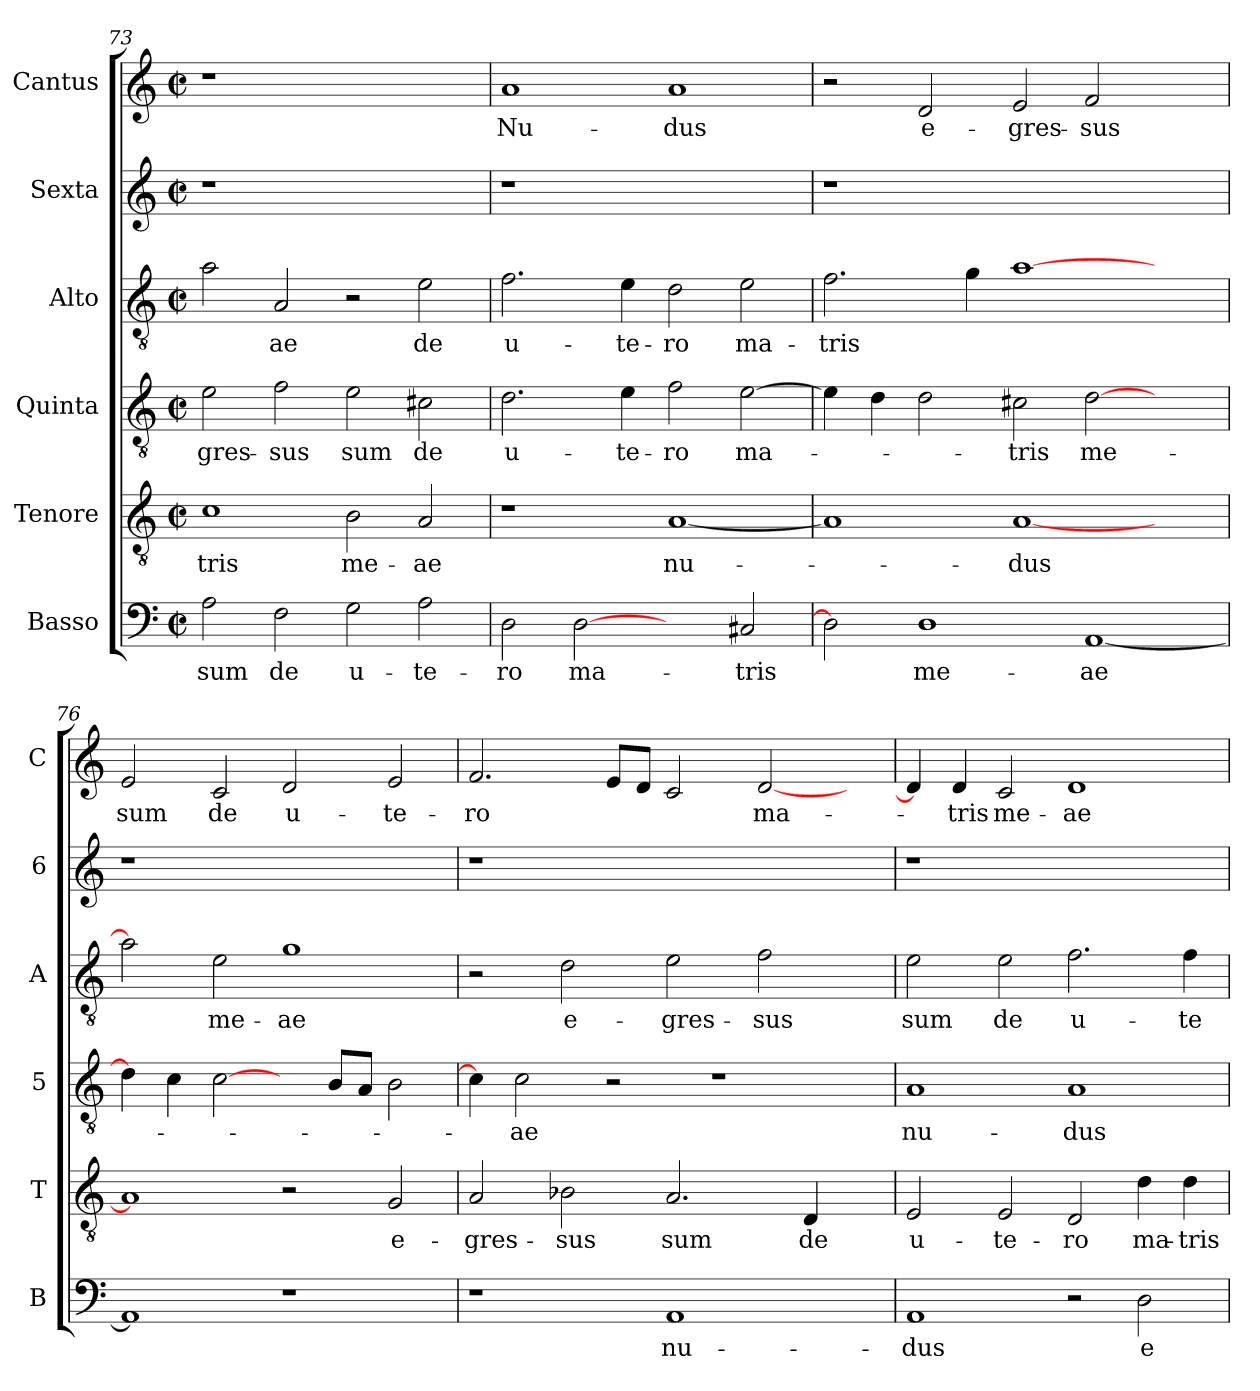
**kern	**text	**kern	**text	**kern	**text	**kern	**text	**kern	**kern	**text
*part6	*part6	*part5	*part5	*part4	*part4	*part3	*part3	*part2	*part1	*part1
*staff6	*staff6	*staff5	*staff5	*staff4	*staff4	*staff3	*staff3	*staff2	*staff1	*staff1
*I"Basso	*	*I"Tenore	*	*I"Quinta	*	*I"Alto	*	*I"Sexta	*I"Cantus	*
*I'B	*	*I'T	*	*I'5	*	*I'A	*	*I'6	*I'C	*
!!LO:LB:g=z
*clefF4	*	*clefGv2	*	*clefGv2	*	*clefGv2	*	*clefG2	*clefG2	*
*k[]	*	*k[]	*	*k[]	*	*k[]	*	*k[]	*k[]	*
*M2/2	*	*M2/2	*	*M2/2	*	*M2/2	*	*M2/2	*M2/2	*
*met(c|)	*	*met(c|)	*	*met(c|)	*	*met(c|)	*	*met(c|)	*met(c|)	*
=73	=73	=73	=73	=73	=73	=73	=73	=73	=73	=73
2A\	sum	1c	-tris	2e\	-gres-	2a\	.	1r	1r	.
2F\	de	.	.	2f\	-sus	2A/	-ae	.	.	.
2G\	u-	2B\	me-	2e\	sum	2r	.	1ryy	1ryy	.
2A\	-te-	2A/	-ae	2c#X\	de	2e\	de	.	.	.
=74	=74	=74	=74	=74	=74	=74	=74	=74	=74	=74
2D\	-ro	1r	.	2.d\	u-	2.f\	u-	1r	1a	Nu-
[2D	ma-	.	.	.	.	.	.	.	.	.
.	.	.	.	4e\	-te-	4e\	-te-	.	.	.
2ryy	.	[1A	nu-	2f\	-ro	2d\	-ro	1ryy	1a	-dus
2C#X/	-tris	.	.	[2e\	ma-	2e\	ma-	.	.	.
=75	=75	=75	=75	=75	=75	=75	=75	=75	=75	=75
2D]	.	1A]	.	4e\]	.	2.f\	-tris	1r	2r	.
.	.	.	.	4d\	.	.	.	.	.	.
1D	me-	.	.	2d\	.	.	.	.	2d/	e-
.	.	.	.	.	.	4g\	.	.	.	.
.	.	[1A	-dus	2c#X\	-tris	[1a	.	1ryy	2e/	-gres-
[1AA	-ae	.	.	[2d\	me-	.	.	.	2f/	-sus
.	.	2ryy	.	2ryy	.	2ryy	.	2ryy	2ryy	.
=76	=76	=76	=76	=76	=76	=76	=76	=76	=76	=76
1AA]	.	1A]	.	4d\]	.	2a\]	.	1r	2e/	sum
.	.	.	.	4c\	.	.	.	.	.	.
.	.	.	.	[2c\	.	2e\	me-	.	2c/	de
1r	.	2r	.	4ryy	.	1g	-ae	1ryy	2d/	u-
.	.	.	.	8B/L	.	.	.	.	.	.
.	.	.	.	8A/J	.	.	.	.	.	.
.	.	2G/	e-	2B\	.	.	.	.	2e/	-te-
!!LO:PB:g=z
=77	=77	=77	=77	=77	=77	=77	=77	=77	=77	=77
1r	.	2A/	-gres-	4c\]	.	2r	.	1r	2.f/	-ro
.	.	.	.	2c\	-ae	.	.	.	.	.
.	.	2B-X\	-sus	.	.	2d\	e-	.	.	.
.	.	.	.	2r	.	.	.	.	8e/L	.
.	.	.	.	.	.	.	.	.	8d/J	.
1AA	nu-	2.A/	sum	.	.	2e\	-gres-	1ryy	2c/	.
.	.	.	.	1r	.	.	.	.	.	.
.	.	.	.	.	.	2f\	-sus	.	[2d/	ma-
.	.	4D/	de	.	.	.	.	.	.	.
4ryy	.	4ryy	.	.	.	4ryy	.	4ryy	4ryy	.
=78	=78	=78	=78	=78	=78	=78	=78	=78	=78	=78
1AA	-dus	2E/	u-	1A	nu-	2e\	sum	1r	4d/]	.
.	.	.	.	.	.	.	.	.	4d/	-tris
.	.	2E/	-te-	.	.	2e\	de	.	2c/	me-
2r	.	2D/	-ro	1A	-dus	2.f\	u-	1ryy	1d	-ae
2D\	e-	4d\	ma-	.	.	.	.	.	.	.
.	.	4d\	-tris	.	.	4f\	-te-	.	.	.
=	=	=	=	=	=	=	=	=	=	=
*-	*-	*-	*-	*-	*-	*-	*-	*-	*-	*-
